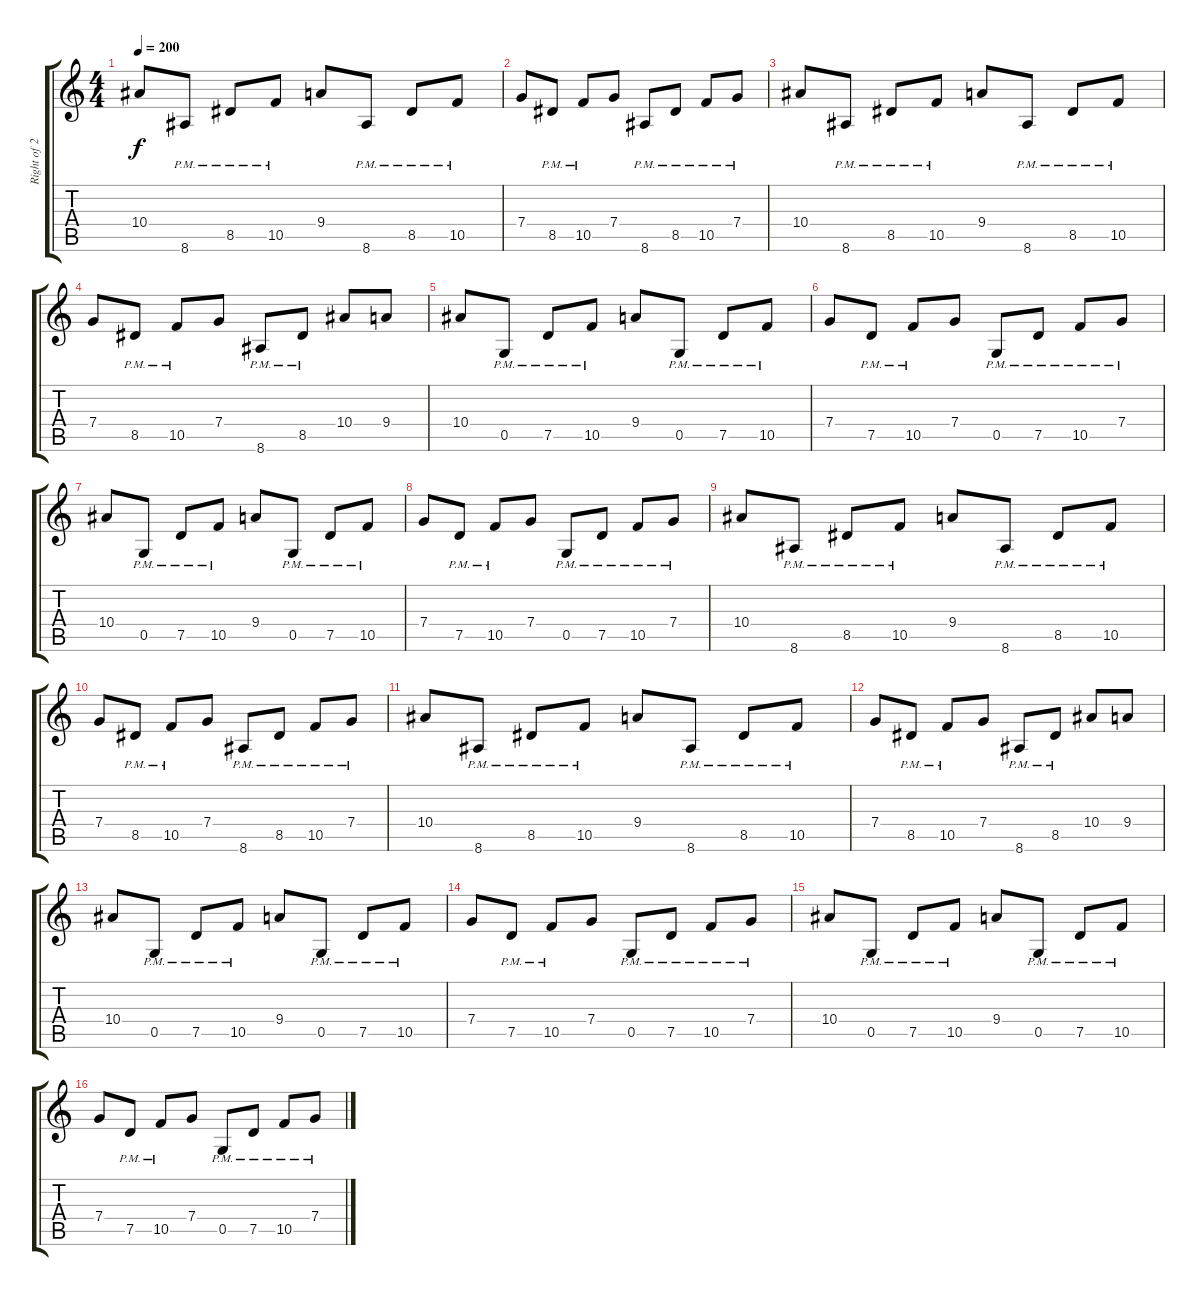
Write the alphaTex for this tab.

\track ("Right of 2A" "Right of 2") {instrument overdrivenguitar}
\staff {score tabs}
\tuning (D4 A3 F3 C3 G2 D2) {hide}
\ts (4 4)
\tempo 200
\clef g2
\ks c
10.4.8{dy f} 8.6{pm}.8 8.5{pm}.8 10.5{pm}.8 9.4.8 8.6{pm}.8 8.5{pm}.8 10.5{pm}.8 |
7.4.8 8.5{pm}.8 10.5{pm}.8 7.4.8 8.6{pm}.8 8.5{pm}.8 10.5{pm}.8 7.4{pm}.8 |
10.4.8 8.6{pm}.8 8.5{pm}.8 10.5{pm}.8 9.4.8 8.6{pm}.8 8.5{pm}.8 10.5{pm}.8 |
7.4.8 8.5{pm}.8 10.5{pm}.8 7.4.8 8.6{pm}.8 8.5{pm}.8 10.4.8 9.4.8 |
10.4.8 0.5{pm}.8 7.5{pm}.8 10.5{pm}.8 9.4.8 0.5{pm}.8 7.5{pm}.8 10.5{pm}.8 |
7.4.8 7.5{pm}.8 10.5{pm}.8 7.4.8 0.5{pm}.8 7.5{pm}.8 10.5{pm}.8 7.4{pm}.8 |
10.4.8 0.5{pm}.8 7.5{pm}.8 10.5{pm}.8 9.4.8 0.5{pm}.8 7.5{pm}.8 10.5{pm}.8 |
7.4.8 7.5{pm}.8 10.5{pm}.8 7.4.8 0.5{pm}.8 7.5{pm}.8 10.5{pm}.8 7.4{pm}.8 |
10.4.8 8.6{pm}.8 8.5{pm}.8 10.5{pm}.8 9.4.8 8.6{pm}.8 8.5{pm}.8 10.5{pm}.8 |
7.4.8 8.5{pm}.8 10.5{pm}.8 7.4.8 8.6{pm}.8 8.5{pm}.8 10.5{pm}.8 7.4{pm}.8 |
10.4.8 8.6{pm}.8 8.5{pm}.8 10.5{pm}.8 9.4.8 8.6{pm}.8 8.5{pm}.8 10.5{pm}.8 |
7.4.8 8.5{pm}.8 10.5{pm}.8 7.4.8 8.6{pm}.8 8.5{pm}.8 10.4.8 9.4.8 |
10.4.8 0.5{pm}.8 7.5{pm}.8 10.5{pm}.8 9.4.8 0.5{pm}.8 7.5{pm}.8 10.5{pm}.8 |
7.4.8 7.5{pm}.8 10.5{pm}.8 7.4.8 0.5{pm}.8 7.5{pm}.8 10.5{pm}.8 7.4{pm}.8 |
10.4.8 0.5{pm}.8 7.5{pm}.8 10.5{pm}.8 9.4.8 0.5{pm}.8 7.5{pm}.8 10.5{pm}.8 |
7.4.8 7.5{pm}.8 10.5{pm}.8 7.4.8 0.5{pm}.8 7.5{pm}.8 10.5{pm}.8 7.4{pm}.8
